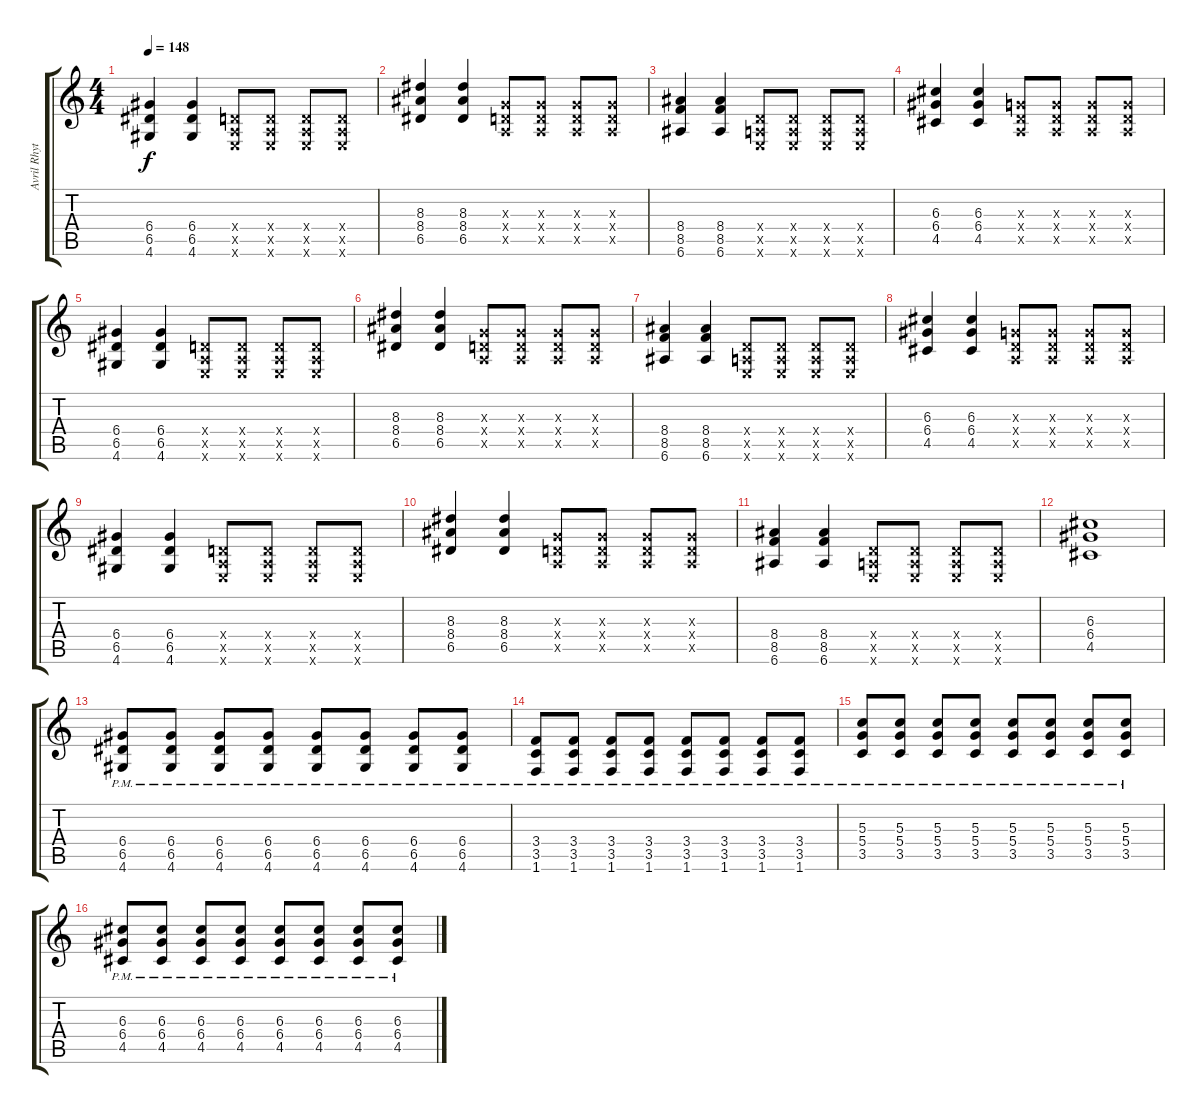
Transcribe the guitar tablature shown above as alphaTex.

\track ("Avril Rhythm 2" "Avril Rhyt") {instrument distortionguitar}
\staff {score tabs}
\tuning (E4 B3 G3 D3 A2 E2) {hide}
\ts (4 4)
\tempo 148
\clef g2
\ks c
(6.4 6.5 4.6).4{dy f} (6.4 6.5 4.6).4 (0.4{x} 0.5{x} 0.6{x}).8 (0.4{x} 0.5{x} 0.6{x}).8 (0.4{x} 0.5{x} 0.6{x}).8 (0.4{x} 0.5{x} 0.6{x}).8 |
(8.3 8.4 6.5).4 (8.3 8.4 6.5).4 (0.3{x} 0.4{x} 0.5{x}).8 (0.3{x} 0.4{x} 0.5{x}).8 (0.3{x} 0.4{x} 0.5{x}).8 (0.3{x} 0.4{x} 0.5{x}).8 |
(8.4 8.5 6.6).4 (8.4 8.5 6.6).4 (0.4{x} 0.5{x} 0.6{x}).8 (0.4{x} 0.5{x} 0.6{x}).8 (0.4{x} 0.5{x} 0.6{x}).8 (0.4{x} 0.5{x} 0.6{x}).8 |
(6.3 6.4 4.5).4 (6.3 6.4 4.5).4 (0.3{x} 0.4{x} 0.5{x}).8 (0.3{x} 0.4{x} 0.5{x}).8 (0.3{x} 0.4{x} 0.5{x}).8 (0.3{x} 0.4{x} 0.5{x}).8 |
(6.4 6.5 4.6).4 (6.4 6.5 4.6).4 (0.4{x} 0.5{x} 0.6{x}).8 (0.4{x} 0.5{x} 0.6{x}).8 (0.4{x} 0.5{x} 0.6{x}).8 (0.4{x} 0.5{x} 0.6{x}).8 |
(8.3 8.4 6.5).4 (8.3 8.4 6.5).4 (0.3{x} 0.4{x} 0.5{x}).8 (0.3{x} 0.4{x} 0.5{x}).8 (0.3{x} 0.4{x} 0.5{x}).8 (0.3{x} 0.4{x} 0.5{x}).8 |
(8.4 8.5 6.6).4 (8.4 8.5 6.6).4 (0.4{x} 0.5{x} 0.6{x}).8 (0.4{x} 0.5{x} 0.6{x}).8 (0.4{x} 0.5{x} 0.6{x}).8 (0.4{x} 0.5{x} 0.6{x}).8 |
(6.3 6.4 4.5).4 (6.3 6.4 4.5).4 (0.3{x} 0.4{x} 0.5{x}).8 (0.3{x} 0.4{x} 0.5{x}).8 (0.3{x} 0.4{x} 0.5{x}).8 (0.3{x} 0.4{x} 0.5{x}).8 |
(6.4 6.5 4.6).4 (6.4 6.5 4.6).4 (0.4{x} 0.5{x} 0.6{x}).8 (0.4{x} 0.5{x} 0.6{x}).8 (0.4{x} 0.5{x} 0.6{x}).8 (0.4{x} 0.5{x} 0.6{x}).8 |
(8.3 8.4 6.5).4 (8.3 8.4 6.5).4 (0.3{x} 0.4{x} 0.5{x}).8 (0.3{x} 0.4{x} 0.5{x}).8 (0.3{x} 0.4{x} 0.5{x}).8 (0.3{x} 0.4{x} 0.5{x}).8 |
(8.4 8.5 6.6).4 (8.4 8.5 6.6).4 (0.4{x} 0.5{x} 0.6{x}).8 (0.4{x} 0.5{x} 0.6{x}).8 (0.4{x} 0.5{x} 0.6{x}).8 (0.4{x} 0.5{x} 0.6{x}).8 |
(6.3 6.4 4.5).1 |
(6.4{pm} 6.5{pm} 4.6{pm}).8 (6.4{pm} 6.5{pm} 4.6{pm}).8 (6.4{pm} 6.5{pm} 4.6{pm}).8 (6.4{pm} 6.5{pm} 4.6{pm}).8 (6.4{pm} 6.5{pm} 4.6{pm}).8 (6.4{pm} 6.5{pm} 4.6{pm}).8 (6.4{pm} 6.5{pm} 4.6{pm}).8 (6.4{pm} 6.5{pm} 4.6{pm}).8 |
(3.4{pm} 3.5{pm} 1.6{pm}).8 (3.4{pm} 3.5{pm} 1.6{pm}).8 (3.4{pm} 3.5{pm} 1.6{pm}).8 (3.4{pm} 3.5{pm} 1.6{pm}).8 (3.4{pm} 3.5{pm} 1.6{pm}).8 (3.4{pm} 3.5{pm} 1.6{pm}).8 (3.4{pm} 3.5{pm} 1.6{pm}).8 (3.4{pm} 3.5{pm} 1.6{pm}).8 |
(5.3{pm} 5.4{pm} 3.5{pm}).8 (5.3{pm} 5.4{pm} 3.5{pm}).8 (5.3{pm} 5.4{pm} 3.5{pm}).8 (5.3{pm} 5.4{pm} 3.5{pm}).8 (5.3{pm} 5.4{pm} 3.5{pm}).8 (5.3{pm} 5.4{pm} 3.5{pm}).8 (5.3{pm} 5.4{pm} 3.5{pm}).8 (5.3{pm} 5.4{pm} 3.5{pm}).8 |
(6.3{pm} 6.4{pm} 4.5{pm}).8 (6.3{pm} 6.4{pm} 4.5{pm}).8 (6.3{pm} 6.4{pm} 4.5{pm}).8 (6.3{pm} 6.4{pm} 4.5{pm}).8 (6.3{pm} 6.4{pm} 4.5{pm}).8 (6.3{pm} 6.4{pm} 4.5{pm}).8 (6.3{pm} 6.4{pm} 4.5{pm}).8 (6.3{pm} 6.4{pm} 4.5{pm}).8
